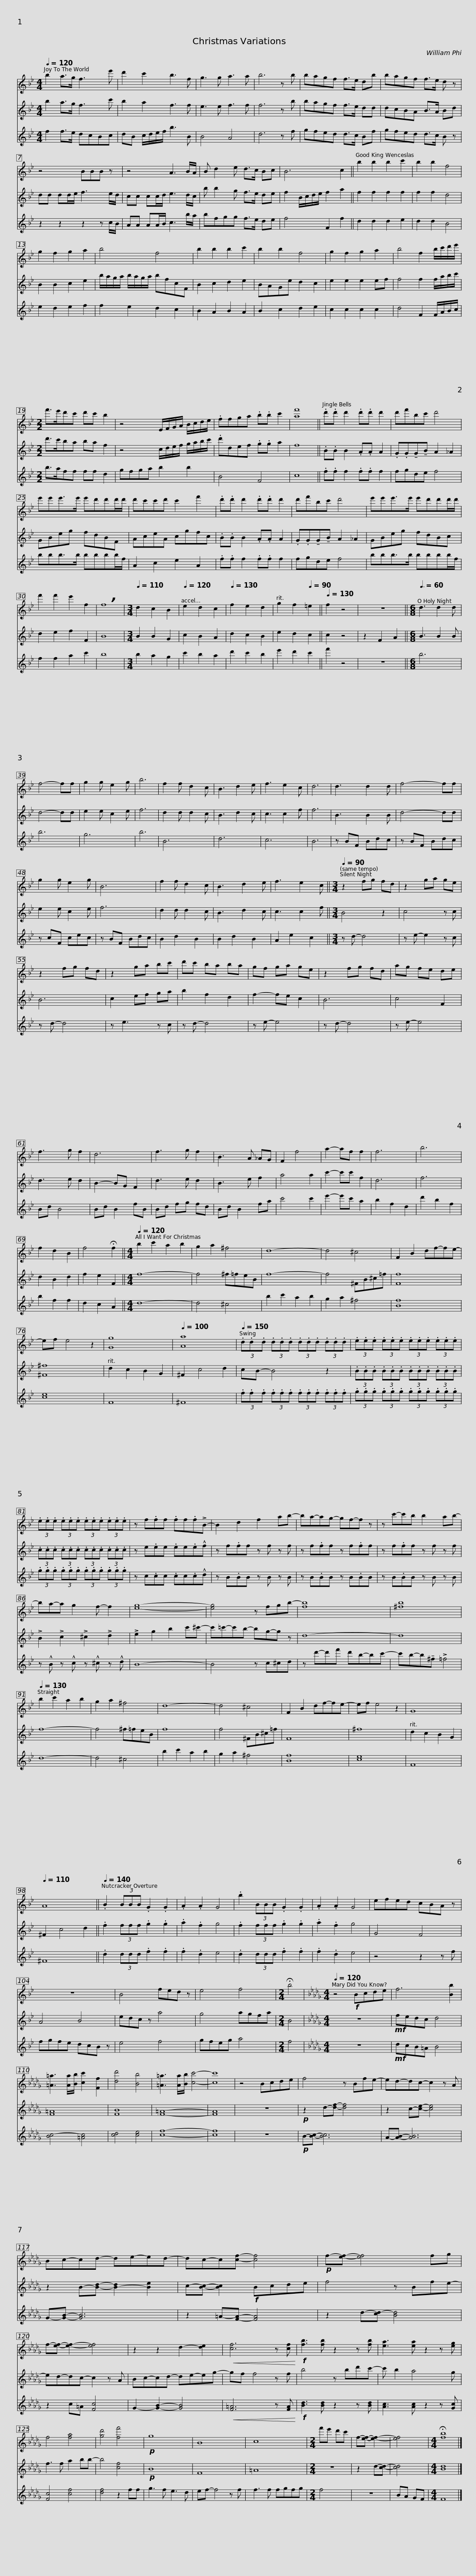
X:1
%%score 1 2 3
L:1/8
Q:1/4=120
M:4/4
I:linebreak $
K:Bb
V:1 treble
V:2 treble
V:3 treble
V:1
 b2 a>g f3 e' | d'2 c'2 b3 f | g3 g a3 a | b6 z b | bagf f>e db |$ %5
 bagf f>e d z | z4 BBB z | z4 A3 B/A/ | B d2 e d>c Bc | B6 c2 ||$ %10
 b2 b2 b2 c'2 | b2 b2 f4 | g2 f2 g2 a2 | b4 f4 | b2 b2 b2 c'2 | %15
 b2 b2 f4 |$ g2 f2 g2 a2 | b4 f2 b/c'/d'/e'/ |[M:2/2] f'>e'd'c' d'c' b2 | z4 E/F/G/A/ B/c/d/e/ | %20
 .ffga .b.b c'2 |$ [af']8 || .d'.d' d'2 .d'.d' d'2 | d'f'bc' d'4 | e'e'e'>e' e'd'd'd'/d'/ | %25
 d'c'c'd' c'2 f'2 |$ .d'.d' d'2 .d'.d' d'2 | d'f'bc' d'4 | e'e'e'>e' e'd'd'd'/d'/ | f'2 f'2 e'2 f2 | %30
 !breath!f8 |[M:3/4][Q:1/4=110] d2 c2 B2 |$[Q:1/4=120] e2 d2 c2 |[Q:1/4=130] f2 e2 d2 | g2[Q:1/4=100] f2[Q:1/4=90] =e2 || %35
[Q:1/4=130] f2 z4 | z6 ||[M:6/8][Q:3/8=60] d3 d2 d | f4- ff | g2 g e2 g | %40
 b6 | f2 f d2 c | B3 d2 e |$ f3 e2 c | d6 | %45
 d3 d2 d | f4- ff | g2 g e2 g | B6 | f2 f d2 c | %50
 B3 d2 e |$ f3 e2 c ||[M:3/4][Q:1/4=90] z2 fg fd | z2 ga ge | z2 fg fd | %55
 z2 ga bc' | d'c' ba ba |$ gf ga ge | z2 fg fd | ag fe de | %60
 f3 g f2 | d6 | f3 g f2 | B3 A _AG |$ F2 f4 | %65
 a2- af f2 | f6 | b6 | f2 d2 B2 | f4 !fermata!f2 || %70
[M:4/4][Q:1/4=120] b2 c'2 a2 b2 | g2 a2 ^f4 | d8- |$ d4 ^c4 | F2 B2 df-fe- | %75
 ef e4 z2 | [Gg]8 |[Q:1/4=100] [Aa]8 |[Q:1/4=150] (3.d.d.d (3.d.d.d (3.d.d.d (3.d.d.d |$ (3.e.e.e (3.e.e.e (3.e.e.e (3.e.e.e | %80
 (3.e.e.e (3.e.e.e (3.e.e.e (3.e.e.e | z f.ff .ff.f!>!B- | B2 d2 f2 ab- |$ ba-ag- gf-f z | z c'-c'b b2 ab- | %85
 ba-a g2 f- f2 | [eg]8- |$ [eg]4 z fgb- | [fb]8 | [^fb]8 | %90
[Q:1/4=130] b2 c'2 a2 b2 | g2 a2 ^f4 |$ d8- | d4 ^c4 | F2 B2 df-fe- | %95
 ef e4 z2 | G8 |[Q:1/4=110] A8 ||[Q:1/4=140] .B2 (3BBB .G2 .G2 | .A2 .A2 G4 |$ %100
 .b2 (3BBB .G2 .G2 | .A2 .A2 G4 | efed cBA z | z8 | B4 fed z | %105
 e4 f4 |$[M:2/4] !fermata!b4 |[K:Db][M:4/4][Q:1/4=120] z4!f! Bcde | f6 [Bb]2 | [=A=a]3 [Aa]/[Bb]/ [cc']2 [Ff]2 | %110
 [dd']4 [Bb]4 | [=A=a]3 [Aa]/[Bb]/ [cc']4- | [cc']8 | z4 Bcde |$ f4 z Bfe- | %115
 ed-dc- c2 z A | Bc-cd- de-ed- | dc-c[cf]- [cf]4 |$!p! f-[ef]- [ef]4 fg | f-[ef]- [ef]2- [ef]4 | %120
 z2 z2 d2- [de]2 |!<(! [cf]6 z [cf]!<)! |!f! [fb]3 [fb] z2 z [fb] |$ [ea]3 [ea] z2 z [eg] | f4 [fa]4 | %125
 [gd']4 [ff']4 |!p! g8 | B8 | c8 |$[M:2/4] f'e' d'c' | %130
 f-[ef]- [ef]2- | [ef]4 |[M:4/4] !fermata![fb]8 |] %133
V:2
 b2 a>g f3 c' | b2 a2 f3 f | e3 e f3 f | f6 z b | bagf f>e dd |$ %5
 dcBA B>A Bd | dd dd/e/ f3 e/d/ | cc cc/d/ e3 d/c/ | b b2 g f>e de | f2 B/c/d/e/ f2 a2 ||$ %10
 f2 f2 f2 f2 | f2 f2 d4 | B2 B2 c2 e2 | b/a/g/a/ b/a/g/a/ bfcF | B2 c2 d2 e2 | %15
 BAGe d2 c2 |$ e2 e2 e2 ef | f4 f2 f/a/b/c'/ |[M:2/2] d'>c'ba ba f2 | z4 c/d/e/f/ g/a/b/c'/ | %20
 .d'def .g.g a2 |$ f8 || .B.B B2 .A.A A2 | .G.G!tenuto!G!tenuto!B A2 _A2 | GBeg fdBF | %25
 AceA cgfc |$ .B.B B2 .A.A A2 | .G.G!tenuto!G!tenuto!B A2 _A2 | GBeg fdBc | d2 e2 f2 F2 | %30
 B8 |[M:3/4] B2 B2 G2 |$ c2 B2 A2 | d2 c2 B2 | e2 d2 c2 || %35
 c2 z4 | z2 F2 A2 ||[M:6/8] B3 B2 B | d4- dd | e2 e c2 e | %40
 f6 | d2 d d2 c | B3 d2 c |$ c3 c2 f | f6 | %45
 B3 B2 B | d4- dd | e2 e c2 e | f6 | d2 d d2 c | %50
 B3 d2 c |$ c3 c2 f ||[M:3/4] B4 z2 | c4 z c | B6 | %55
 c2 ef ga | b2 f2 d2 |$ f2- fe c2 | B6 | c4 F2 | %60
 d3 e d2 | B2- BG F2 | d3 e d2 | B3 e f2 |$ a4 a2 | %65
 c'2- c'c' f2 | d6 | f6 | d2 B2 d2 | f2 e2 F2 || %70
[M:4/4] f8- | f4 ^f=feB | f8- |$ f4 ^FB^c=f | [Ff]8 | %75
 [^F^f]8 | d2 c2 B2 G2 | ^F2 c4 d2 | cB- B4 z2 |$ (3.B.B.B (3.B.B.B (3.B.B.B (3.B.B.B | %80
 (3.c.c.c (3.c.c.c (3.c.c.c (3.c.c.c | z e.ee .ee.e!^!f | z f.ff z f z f |$ z f.ff z f.ff | z f.ff z f z f | %85
 !>!B2 !>!c2 !>!^c2 !>!d2 | !>!e2 g2 b2 c'^c'- |$ c'=c'-c'b- bg-g z | d8- | d8 | %90
 f8- | f4 ^f=feB |$ f8 | f4 ^FB^c=f | F8 | %95
 ^f8 | d2 c2 B2 G2 | ^F2 c4 d2 || .f2 (3fff .g2 .g2 | .a2 .f2 g4 |$ %100
 .f2 (3fff .g2 .g2 | .a2 .f2 g4 | G4 F4 | A4 B4 | edc z a4 | %105
 g4 agfa |$[M:2/4] B4 |[K:Db][M:4/4] z8 |!mf! fedc d4 | [F=A]8 | %110
 [FB]8 | [F=A]8- | [FA]8 | z8 |$!p! z2 d-[df]- [df]4 | %115
 z2 c-[ce]- [ce]4 | z2 B-[Bd]- [B-d]2 [Be]2 | c-[Bc]- [Bc]2!f! Bcde |$ f4 z Bfe- | ed-dc- c2 z A | %120
 Bc-cd- de-eg- | gf f4 z f | b4 z bd'c'- |$ c' b2 a4 g | f3 f a2 bb- | %125
 b4 [cf]4 |!p! B8 | F8 | =A8 |$[M:2/4] z4 | %130
 z2 d-[cd]- | [cd]4 |[M:4/4] [Bd]8 |] %133
V:3
 f2 f>e dcBc | dB c/d/e/f/ b3 B | B4 A4 | d6 z f | gfed d>c Bf |$ %5
 gfed d>c B z | z2 z2 z2 z c/B/ | AA AA/B/ c3 b/a/ | bfgg f>e de | f4 F2 f2 ||$ %10
 d2 d2 d2 e2 | d2 d2 B4 | e2 d2 e2 f2 | f2 e2 d2 c2 | B2 A2 B2 A2 | %15
 B2 c2 d2 e2 |$ c2 c2 c2 c2 | d4 F2 F/A/B/c/ |[M:2/2] b>aff ff d2 | gfga b2 b2 | %20
 B4 F4 |$ c8 || .f.f f2 .f.f f2 | fgde f4 | bbb>b bbbb/f/ | %25
 A2 c2 e2 A2 |$ .f.f f2 .f.f f2 | fgde f4 | bbb>b bbbb/f/ | f2 f2 a2 c'2 | %30
 b8 |[M:3/4] b2 a2 g2 |$ c'2 b2 a2 | d'2 c'2 b2 | e'2 d'2 c'2 || %35
 f'2 z4 | z6 ||[M:6/8] b6 | b6 | g6 | %40
 b6 | B6 | d6 |$ c6 | B6 | %45
 z BF Bdc | z BF Bdc | z cF cec | z BF Bdc | B2 d2 B2 | %50
 B2 d2 B2 |$ A2 e2 c2 ||[M:3/4] z d- d4 | z e- e2 z c | z d- d4 | %55
 z e3 z c | z d- d4 |$ z e- e4 | z d- d4 | z e- e4 | %60
 Bd B4 | Bd B2 fB | Bd fg fd | Bd B2 fa |$ c'4 c'2 | %65
 e'2- e'c' a2 | b2 f2 d2 | d'2 b2 f2 | b2 f2 f2 | d2 c2 A2 || %70
[M:4/4] d8- | d4 ^c4 | b2 c'2 a2 b2 |$ g2 a2 ^f4 | [Bf]8 | %75
 [ce]8 | F8 | ^F8 | (3.f.f.f (3.f.f.f (3.f.f.f (3.f.f.f |$ (3.g.g.g (3.g.g.g (3.g.g.g (3.g.g.g | %80
 (3.g.g.g (3.g.g.g (3.g.g.g (3.g.g.g | z c.cc .cc.c!^!d | z B.BB z B z B |$ z B.BB z B.BB | z B.BB z B z B | %85
 z !^!B z !^!c z !^!^c z !^!d | B8- |$ B4 z c^cd | z d'-d'f' d'b-bc'- | c'b-b!tenuto!^f !>!=f4 | %90
 d8- | d4 ^c4 |$ b2 c'2 a2 b2 | g2 a2 ^f4 | [Bf]8 | %95
 [ce]8 | F8 | ^F8 || .d2 (3ddd .f2 .f2 | .f2 .d2 e4 |$ %100
 .d2 (3ddd .f2 .f2 | .f2 .d2 e4 | z4 z2 z f | fgfe dcB z | e4 f4 | %105
 gfeg a4 |$[M:2/4] f4 |[K:Db][M:4/4] z8 |!mf! dcB=A B4 | [Bc-]4 [=Ac]4 | %110
 [cd]4 [ce]4 | [cf]8- | [cf]8 | z8 |$!p! B-[Bc]- [Bc]6 | %115
 A-[AB]- [AB]6 | G-[GB]- [GB]6 | z2 =A-[FA]- [FA]4 |$ z2 d-[cd-] [Bd]4 | z2 c-=A [Fc]4 | %120
 G2- [GB]2- [GB]4 |!<(! [F=A]6 z [FA]!<)! |!f! [Bd]3 [Bd] z2 z [Bd] |$ [Ac]3 [Ac] z2 z [Gc] | [Fc]4 [cf]4 | %125
 [df]4 z2 ff | g3 f e3 d | ef- f4 z f | f3 f fgfg |$[M:2/4] f4 | %130
 z4 | BA GF |[M:4/4] F8 |] %133
